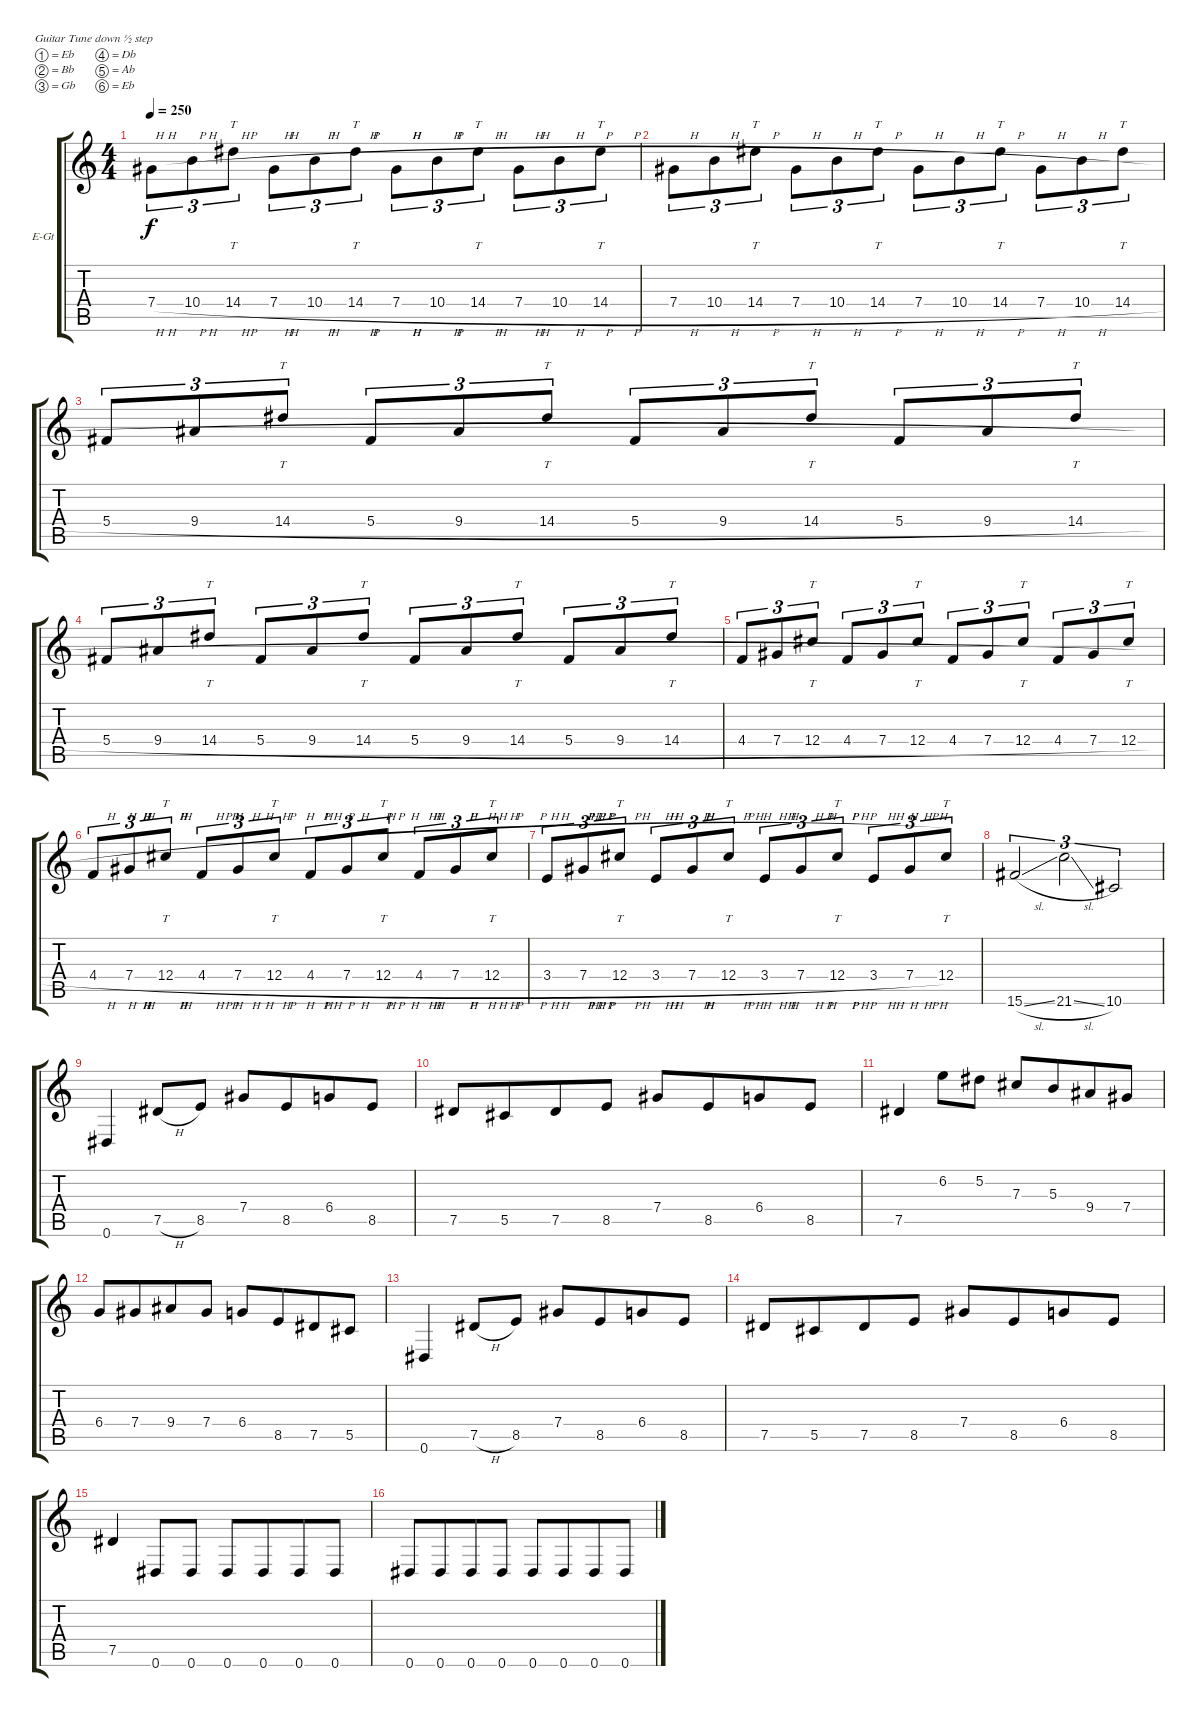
\bracketExtendMode groupsimilarinstruments
\firstSystemTrackNameOrientation horizontal
\otherSystemsTrackNameOrientation horizontal
\track ("Gitár 1 (Yngwie Malmsteen)" "E-Gt") {instrument distortionguitar}
\staff {score tabs}
\tuning (Eb4 Bb3 Gb3 Db3 Ab2 Eb2)
\ts (4 4)
\tempo 250
\clef g2
\ks c
7.4{h}.8{tu (3 2) dy f} 10.4{h}.8{tu (3 2)} 14.4{h}.8{tt tu (3 2)} 7.4{h}.8{tu (3 2)} 10.4{h}.8{tu (3 2)} 14.4{h}.8{tt tu (3 2)} 7.4{h}.8{tu (3 2)} 10.4{h}.8{tu (3 2)} 14.4{h}.8{tt tu (3 2)} 7.4{h}.8{tu (3 2)} 10.4{h}.8{tu (3 2)} 14.4{h}.8{tt tu (3 2)} |
7.4{h}.8{tu (3 2)} 10.4{h}.8{tu (3 2)} 14.4{h}.8{tt tu (3 2)} 7.4{h}.8{tu (3 2)} 10.4{h}.8{tu (3 2)} 14.4{h}.8{tt tu (3 2)} 7.4{h}.8{tu (3 2)} 10.4{h}.8{tu (3 2)} 14.4{h}.8{tt tu (3 2)} 7.4{h}.8{tu (3 2)} 10.4{h}.8{tu (3 2)} 14.4{h}.8{tt tu (3 2)} |
5.4{h}.8{tu (3 2)} 9.4{h}.8{tu (3 2)} 14.4{h}.8{tt tu (3 2)} 5.4{h}.8{tu (3 2)} 9.4{h}.8{tu (3 2)} 14.4{h}.8{tt tu (3 2)} 5.4{h}.8{tu (3 2)} 9.4{h}.8{tu (3 2)} 14.4{h}.8{tt tu (3 2)} 5.4{h}.8{tu (3 2)} 9.4{h}.8{tu (3 2)} 14.4{h}.8{tt tu (3 2)} |
5.4{h}.8{tu (3 2)} 9.4{h}.8{tu (3 2)} 14.4{h}.8{tt tu (3 2)} 5.4{h}.8{tu (3 2)} 9.4{h}.8{tu (3 2)} 14.4{h}.8{tt tu (3 2)} 5.4{h}.8{tu (3 2)} 9.4{h}.8{tu (3 2)} 14.4{h}.8{tt tu (3 2)} 5.4{h}.8{tu (3 2)} 9.4{h}.8{tu (3 2)} 14.4{h}.8{tt tu (3 2)} |
4.4{h}.8{tu (3 2)} 7.4{h}.8{tu (3 2)} 12.4{h}.8{tt tu (3 2)} 4.4{h}.8{tu (3 2)} 7.4{h}.8{tu (3 2)} 12.4{h}.8{tt tu (3 2)} 4.4{h}.8{tu (3 2)} 7.4{h}.8{tu (3 2)} 12.4{h}.8{tt tu (3 2)} 4.4{h}.8{tu (3 2)} 7.4{h}.8{tu (3 2)} 12.4{h}.8{tt tu (3 2)} |
4.4{h}.8{tu (3 2)} 7.4{h}.8{tu (3 2)} 12.4{h}.8{tt tu (3 2)} 4.4{h}.8{tu (3 2)} 7.4{h}.8{tu (3 2)} 12.4{h}.8{tt tu (3 2)} 4.4{h}.8{tu (3 2)} 7.4{h}.8{tu (3 2)} 12.4{h}.8{tt tu (3 2)} 4.4{h}.8{tu (3 2)} 7.4{h}.8{tu (3 2)} 12.4{h}.8{tt tu (3 2)} |
3.4{h}.8{tu (3 2)} 7.4{h}.8{tu (3 2)} 12.4{h}.8{tt tu (3 2)} 3.4{h}.8{tu (3 2)} 7.4{h}.8{tu (3 2)} 12.4{h}.8{tt tu (3 2)} 3.4{h}.8{tu (3 2)} 7.4{h}.8{tu (3 2)} 12.4{h}.8{tt tu (3 2)} 3.4{h}.8{tu (3 2)} 7.4{h}.8{tu (3 2)} 12.4.8{tt tu (3 2)} |
15.6{sl}.2{tu (3 2)} 21.6{sl}.2{tu (3 2)} 10.6.2{tu (3 2)} |
0.6.4 7.5{h}.8 8.5.8 7.4.8 8.5.8{beam merge} 6.4.8 8.5.8 |
7.5.8 5.5.8{beam merge} 7.5.8 8.5.8 7.4.8 8.5.8{beam merge} 6.4.8 8.5.8 |
7.5.4 6.2.8 5.2.8 7.3.8 5.3.8{beam merge} 9.4.8 7.4.8 |
6.4.8 7.4.8{beam merge} 9.4.8 7.4.8 6.4.8 8.5.8{beam merge} 7.5.8 5.5.8 |
0.6.4 7.5{h}.8 8.5.8 7.4.8 8.5.8{beam merge} 6.4.8 8.5.8 |
7.5.8 5.5.8{beam merge} 7.5.8 8.5.8 7.4.8 8.5.8{beam merge} 6.4.8 8.5.8 |
7.5.4 0.6.8 0.6.8 0.6.8 0.6.8{beam merge} 0.6.8 0.6.8 |
0.6.8 0.6.8{beam merge} 0.6.8 0.6.8 0.6.8 0.6.8{beam merge} 0.6.8 0.6.8
